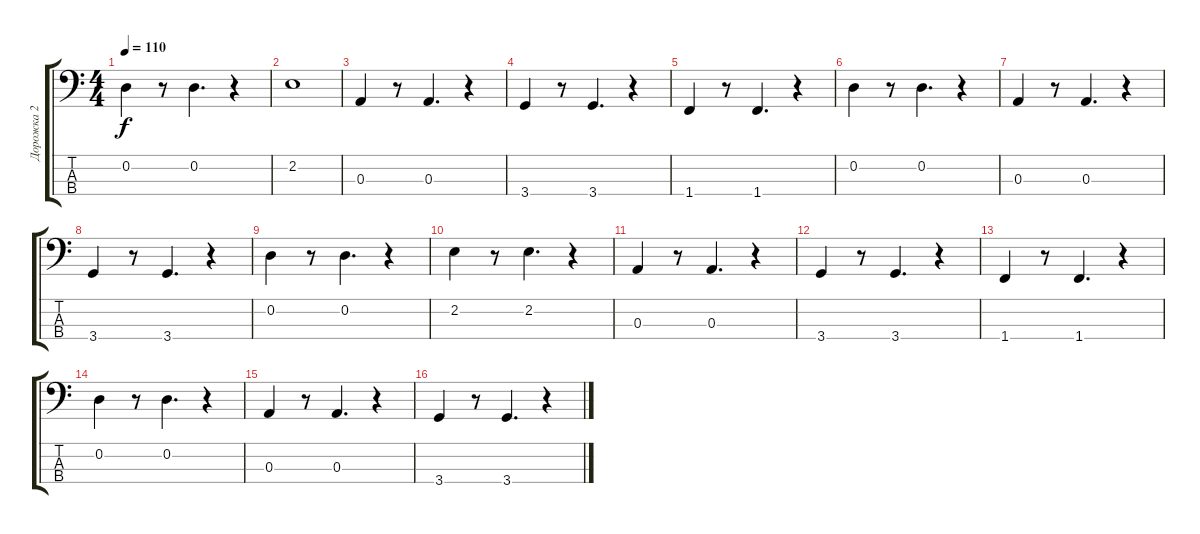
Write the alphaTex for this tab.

\track ("Дорожка 2" "Дорожка 2") {instrument electricbassfinger}
\staff {score tabs}
\tuning (G2 D2 A1 E1) {hide}
\ts (4 4)
\tempo 110
\clef f4
\ks c
0.2.4{dy f} r.8 0.2.4{d} r.4 |
2.2.1 |
0.3.4 r.8 0.3.4{d} r.4 |
3.4.4 r.8 3.4.4{d} r.4 |
1.4.4 r.8 1.4.4{d} r.4 |
0.2.4 r.8 0.2.4{d} r.4 |
0.3.4 r.8 0.3.4{d} r.4 |
3.4.4 r.8 3.4.4{d} r.4 |
0.2.4 r.8 0.2.4{d} r.4 |
2.2.4 r.8 2.2.4{d} r.4 |
0.3.4 r.8 0.3.4{d} r.4 |
3.4.4 r.8 3.4.4{d} r.4 |
1.4.4 r.8 1.4.4{d} r.4 |
0.2.4 r.8 0.2.4{d} r.4 |
0.3.4 r.8 0.3.4{d} r.4 |
3.4.4 r.8 3.4.4{d} r.4
